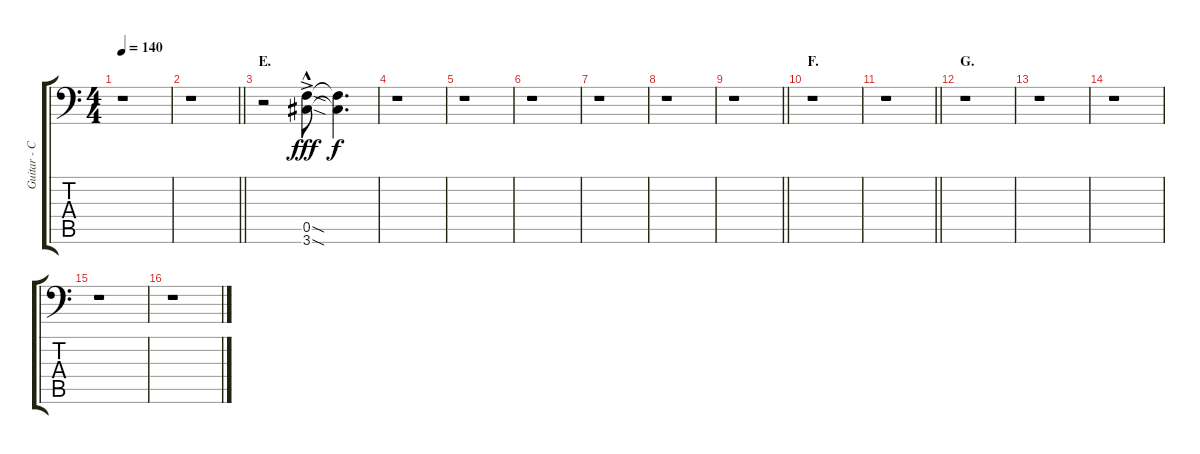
\track ("Guitar - Center" "Guitar - C") {instrument overdrivenguitar}
\staff {score tabs}
\tuning (C4 G3 Eb3 Bb2 F2 Bb1) {hide}
\ts (4 4)
\tempo 140
\clef f4
\ks c
r.1{dy f} |
\barLineRight lightlight
r.1 |
\section ("" "E.")
r.2 (0.5{sod ac} 3.6{sod hac}).8{dy fff volume 16 instrument whistle} (0.5{t} 3.6{t}).4{d dy f} |
r.1 |
r.1 |
r.1 |
r.1 |
r.1 |
\barLineRight lightlight
r.1 |
\section ("" "F.")
r.1 |
\barLineRight lightlight
r.1 |
\section ("" "G.")
r.1 |
r.1 |
r.1 |
r.1 |
r.1
